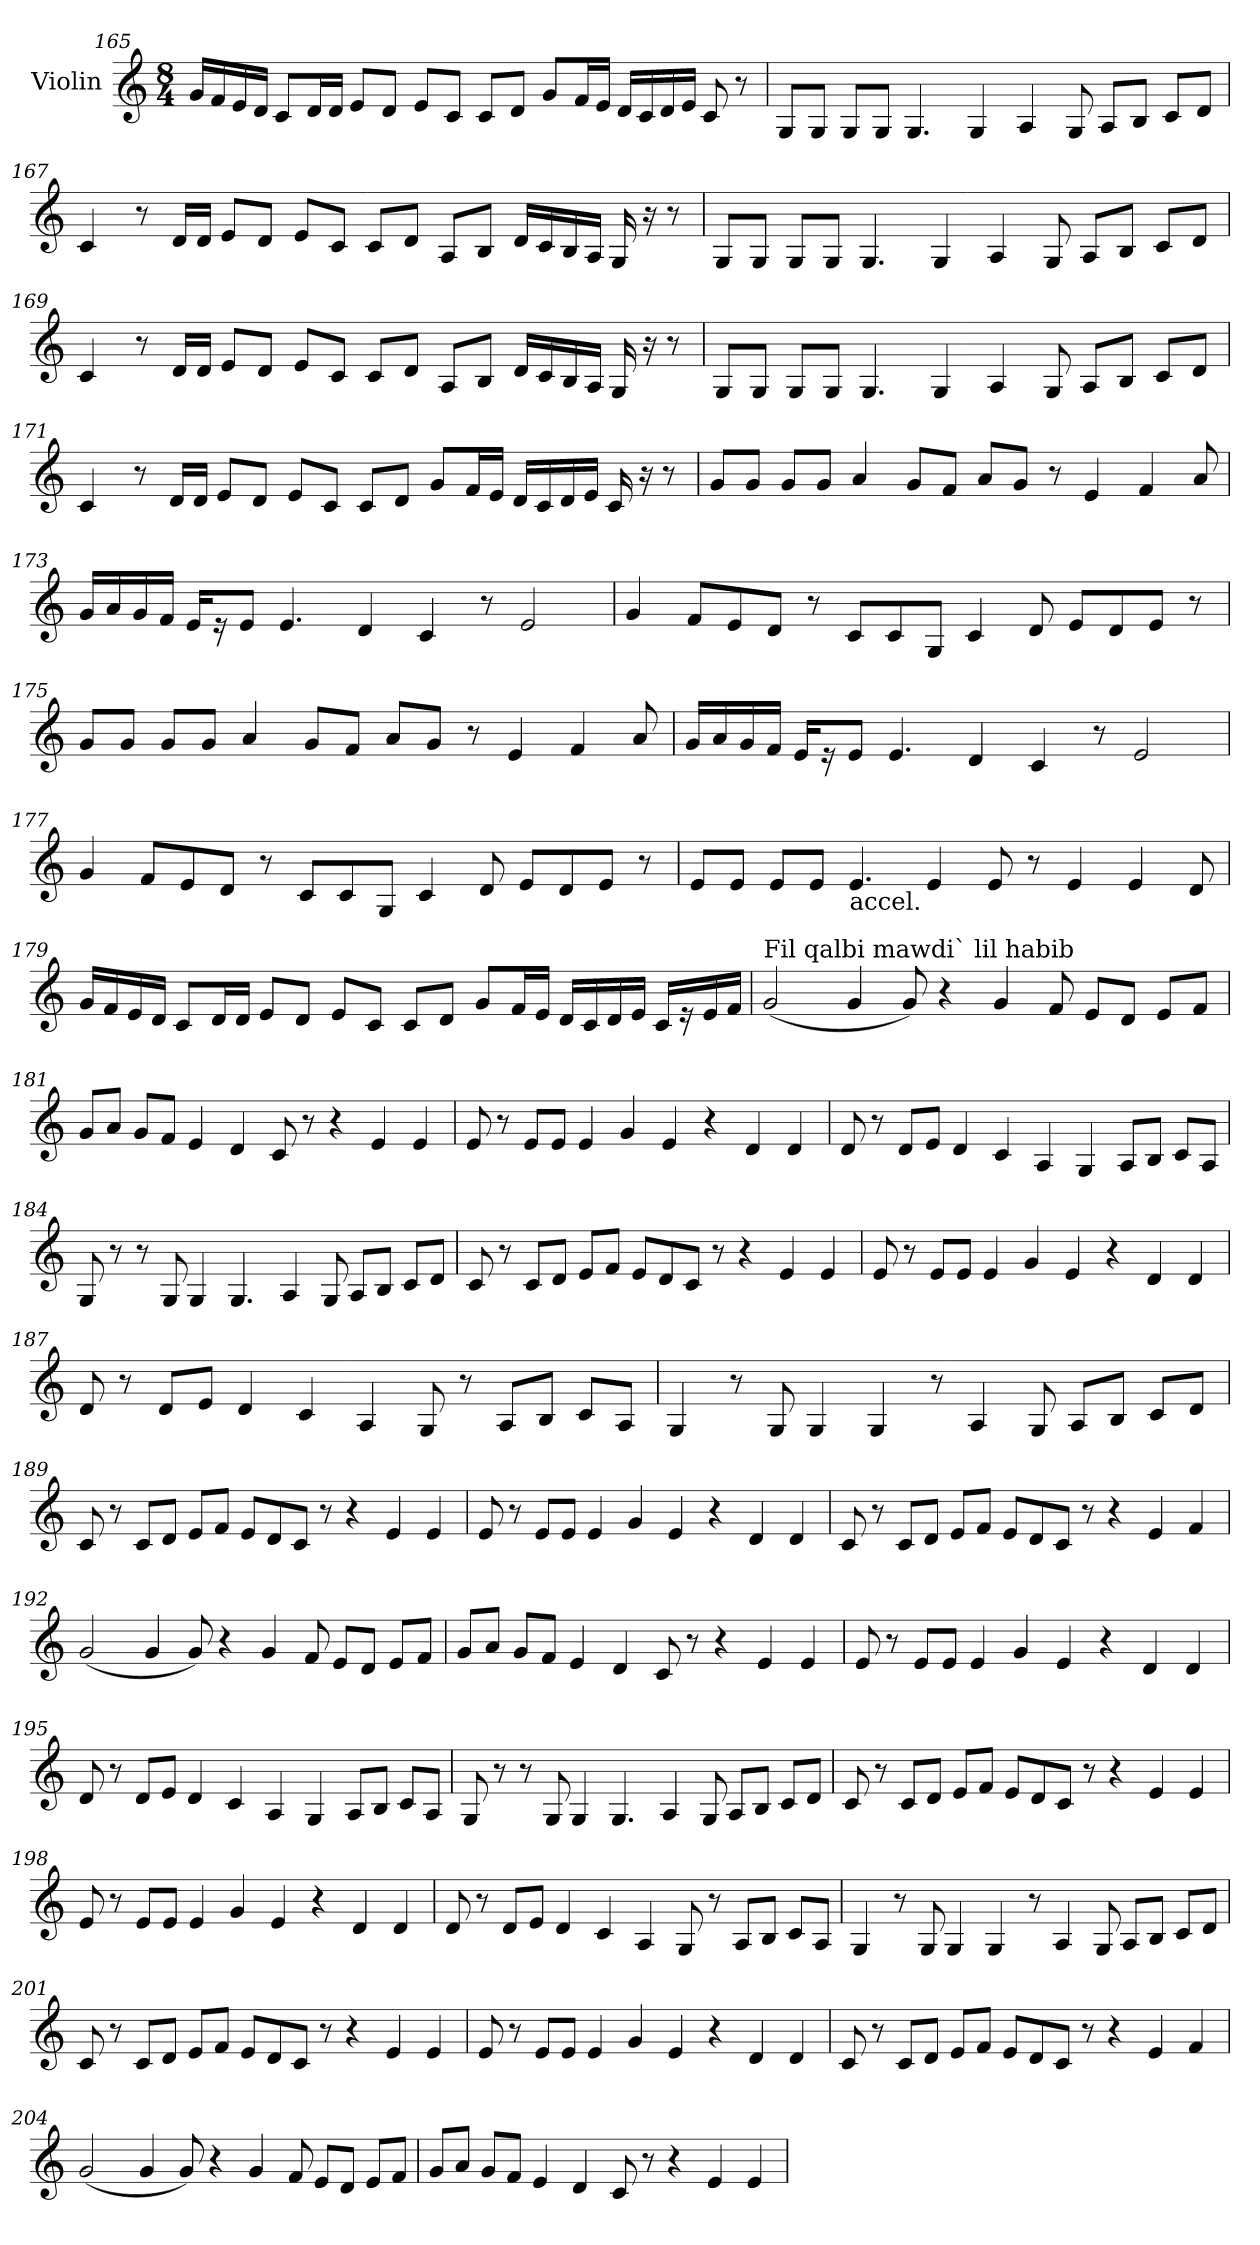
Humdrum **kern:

**kern
*part1
*staff1
*I"Violin
!!LO:LB:g=z
*clefG2
*k[]
*C:
*M8/4
=165
16g/LL
16f/
16e/
16d/JJ
8c/L
16d/L
16d/JJ
8e/L
8d/J
8e/L
8c/J
8c/L
8d/J
8g/L
16f/L
16e/JJ
16d/LL
16c/
16d/
16e/JJ
8c/
8r
=166
8G/L
8G/J
8G/L
8G/J
4.G/
4G/
4A/
8G/
8A/L
8B/J
8c/L
8d/J
!!LO:LB:g=z
=167
4c/
8r
16d/LL
16d/JJ
8e/L
8d/J
8e/L
8c/J
8c/L
8d/J
8A/L
8B/J
16d/LL
16c/
16B/
16A/JJ
16G/
16r
8r
=168
8G/L
8G/J
8G/L
8G/J
4.G/
4G/
4A/
8G/
8A/L
8B/J
8c/L
8d/J
!!LO:LB:g=z
=169
4c/
8r
16d/LL
16d/JJ
8e/L
8d/J
8e/L
8c/J
8c/L
8d/J
8A/L
8B/J
16d/LL
16c/
16B/
16A/JJ
16G/
16r
8r
=170
8G/L
8G/J
8G/L
8G/J
4.G/
4G/
4A/
8G/
8A/L
8B/J
8c/L
8d/J
!!LO:LB:g=z
=171
4c/
8r
16d/LL
16d/JJ
8e/L
8d/J
8e/L
8c/J
8c/L
8d/J
8g/L
16f/L
16e/JJ
16d/LL
16c/
16d/
16e/JJ
16c/
16r
8r
=172
8g/L
8g/J
8g/L
8g/J
4a/
8g/L
8f/J
8a/L
8g/J
8r
4e/
4f/
8a/
!!LO:PB:g=z
=173
16g/LL
16a/
16g/
16f/JJ
16e/KL
16r
8e/J
4.e/
4d/
4c/
8r
2e/
=174
4g/
8f/L
8e/
8d/J
8r
8c/L
8c/
8G/J
4c/
8d/
8e/L
8d/
8e/J
8r
!!LO:LB:g=z
=175
8g/L
8g/J
8g/L
8g/J
4a/
8g/L
8f/J
8a/L
8g/J
8r
4e/
4f/
8a/
=176
16g/LL
16a/
16g/
16f/JJ
16e/KL
16r
8e/J
4.e/
4d/
4c/
8r
2e/
!!LO:LB:g=z
=177
4g/
8f/L
8e/
8d/J
8r
8c/L
8c/
8G/J
4c/
8d/
8e/L
8d/
8e/J
8r
=178
8e/L
8e/J
8e/L
8e/J
!LO:TX:b:t=accel.
4.e/
4e/
8e/
8r
4e/
4e/
8d/
!!LO:LB:g=z
=179
16g/LL
16f/
16e/
16d/JJ
8c/L
16d/L
16d/JJ
8e/L
8d/J
8e/L
8c/J
8c/L
8d/J
8g/L
16f/L
16e/JJ
16d/LL
16c/
16d/
16e/JJ
16c/LL
16r
16e/
16f/JJ
=180
*MM80
!LO:TX:a:t=Fil qalbi mawdi` lil habib
(2g/
4g/
8g/)
4r
4g/
8f/
8e/L
8d/J
8e/L
8f/J
!!LO:LB:g=z
=181
8g/L
8a/J
8g/L
8f/J
4e/
4d/
8c/
8r
4r
4e/
4e/
!!LO:LB:g=z
=182
8e/
8r
8e/L
8e/J
4e/
4g/
4e/
4r
4d/
4d/
=183
8d/
8r
8d/L
8e/J
4d/
4c/
4A/
4G/
8A/L
8B/J
8c/L
8A/J
!!LO:LB:g=z
=184
8G/
8r
8r
8G/
4G/
4.G/
4A/
8G/
8A/L
8B/J
8c/L
8d/J
=185
8c/
8r
8c/L
8d/J
8e/L
8f/J
8e/L
8d/
8c/J
8r
4r
4e/
4e/
!!LO:LB:g=z
=186
8e/
8r
8e/L
8e/J
4e/
4g/
4e/
4r
4d/
4d/
=187
8d/
8r
8d/L
8e/J
4d/
4c/
4A/
8G/
8r
8A/L
8B/J
8c/L
8A/J
!!LO:PB:g=z
=188
4G/
8r
8G/
4G/
4G/
8r
4A/
8G/
8A/L
8B/J
8c/L
8d/J
=189
8c/
8r
8c/L
8d/J
8e/L
8f/J
8e/L
8d/
8c/J
8r
4r
4e/
4e/
!!LO:LB:g=z
=190
8e/
8r
8e/L
8e/J
4e/
4g/
4e/
4r
4d/
4d/
=191
8c/
8r
8c/L
8d/J
8e/L
8f/J
8e/L
8d/
8c/J
8r
4r
4e/
4f/
!!LO:LB:g=z
=192
(2g/
4g/
8g/)
4r
4g/
8f/
8e/L
8d/J
8e/L
8f/J
=193
8g/L
8a/J
8g/L
8f/J
4e/
4d/
8c/
8r
4r
4e/
4e/
!!LO:LB:g=z
=194
8e/
8r
8e/L
8e/J
4e/
4g/
4e/
4r
4d/
4d/
=195
8d/
8r
8d/L
8e/J
4d/
4c/
4A/
4G/
8A/L
8B/J
8c/L
8A/J
!!LO:LB:g=z
=196
8G/
8r
8r
8G/
4G/
4.G/
4A/
8G/
8A/L
8B/J
8c/L
8d/J
=197
8c/
8r
8c/L
8d/J
8e/L
8f/J
8e/L
8d/
8c/J
8r
4r
4e/
4e/
!!LO:LB:g=z
=198
8e/
8r
8e/L
8e/J
4e/
4g/
4e/
4r
4d/
4d/
=199
8d/
8r
8d/L
8e/J
4d/
4c/
4A/
8G/
8r
8A/L
8B/J
8c/L
8A/J
!!LO:LB:g=z
=200
4G/
8r
8G/
4G/
4G/
8r
4A/
8G/
8A/L
8B/J
8c/L
8d/J
=201
8c/
8r
8c/L
8d/J
8e/L
8f/J
8e/L
8d/
8c/J
8r
4r
4e/
4e/
!!LO:LB:g=z
=202
8e/
8r
8e/L
8e/J
4e/
4g/
4e/
4r
4d/
4d/
=203
8c/
8r
8c/L
8d/J
8e/L
8f/J
8e/L
8d/
8c/J
8r
4r
4e/
4f/
!!LO:PB:g=z
=204
(2g/
4g/
8g/)
4r
4g/
8f/
8e/L
8d/J
8e/L
8f/J
=205
8g/L
8a/J
8g/L
8f/J
4e/
4d/
8c/
8r
4r
4e/
4e/
=
*-
